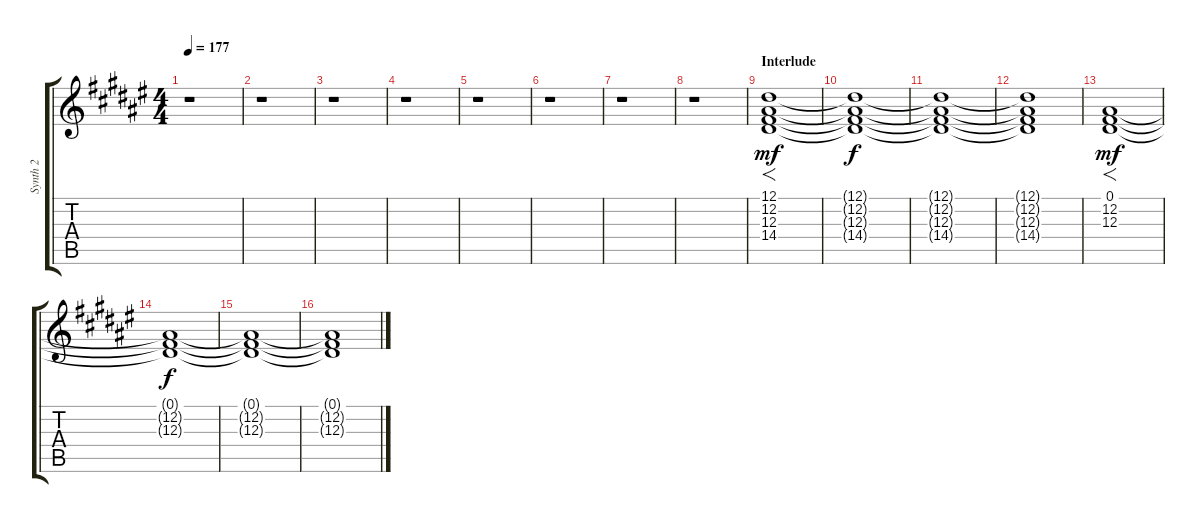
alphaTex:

\track ("Synth 2" "Synth 2") {instrument pad3polysynth}
\staff {score tabs}
\tuning (Eb4 Bb3 Gb3 Db3 Ab2 Eb2) {hide}
\ts (4 4)
\tempo 177
\clef g2
\ks d#minor
r.1{dy mf} |
r.1 |
r.1 |
r.1 |
r.1 |
r.1 |
r.1 |
r.1 |
\section ("" "Interlude")
(12.1 12.2 12.3 14.4).1{f} |
(12.1{t} 12.2{t} 12.3{t} 14.4{t}).1{dy f} |
(12.1{t} 12.2{t} 12.3{t} 14.4{t}).1 |
(12.1{t} 12.2{t} 12.3{t} 14.4{t}).1 |
(0.1 12.2 12.3).1{f dy mf} |
(0.1{t} 12.2{t} 12.3{t}).1{dy f} |
(0.1{t} 12.2{t} 12.3{t}).1 |
(0.1{t} 12.2{t} 12.3{t}).1
